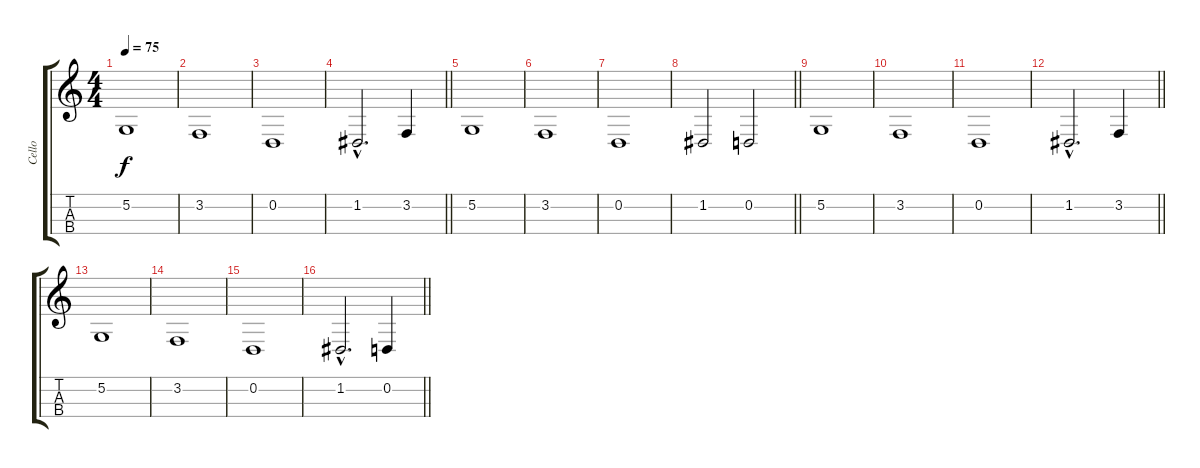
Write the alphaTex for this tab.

\track ("Cello" "Cello") {instrument stringensemble1}
\staff {score tabs}
\tuning (A3 D3 G2 C2) {hide}
\ts (4 4)
\tempo 75
\clef g2
\ks c
5.2.1{dy f} |
3.2.1 |
0.2.1 |
\barLineRight lightlight
1.2{hac}.2{d} 3.2.4 |
5.2.1 |
3.2.1 |
0.2.1 |
\barLineRight lightlight
1.2.2 0.2.2 |
5.2.1 |
3.2.1 |
0.2.1 |
\barLineRight lightlight
1.2{hac}.2{d} 3.2.4 |
5.2.1 |
3.2.1 |
0.2.1 |
\barLineRight lightlight
1.2{hac}.2{d} 0.2.4
